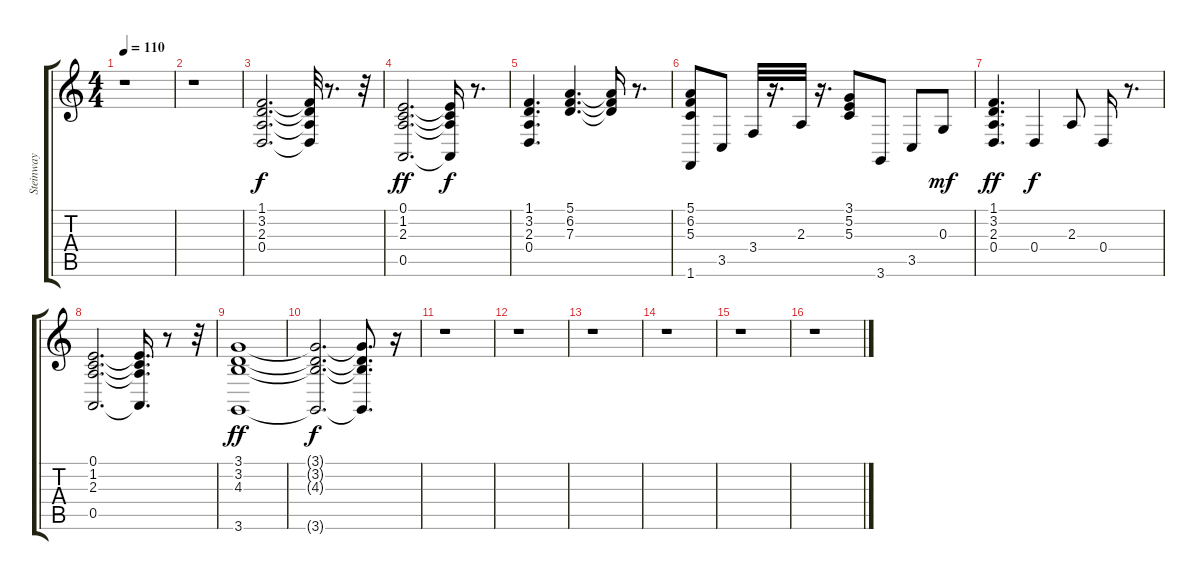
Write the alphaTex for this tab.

\track ("Steinway            " "Steinway  ") {instrument brightacousticpiano}
\staff {score tabs}
\tuning (E4 B3 G3 D3 A2 E2) {hide}
\ts (4 4)
\tempo 110
\clef g2
\ks c
r.1{dy f} |
r.1 |
(1.1 3.2 2.3 0.4).2{d} (1.1{t} 3.2{t} 2.3{t} 0.4{t}).32 r.8{d} r.32 |
(0.1 1.2 2.3 0.5).2{d dy ff} (0.1{t} 1.2{t} 2.3{t} 0.5{t}).16{dy f} r.8{d} |
(1.1 3.2 2.3 0.4).4{d} (5.1 6.2 7.3).4{d} (5.1{t} 6.2{t} 7.3{t}).16 r.8{d} |
(5.1 6.2 5.3 1.6).8 3.5.8 3.4.32 r.16{d} 2.3.32 r.16{d} (3.1 5.2 5.3).8 3.6.8 3.5.8 0.3.8{dy mf} |
(1.1 3.2 2.3 0.4).4{d dy ff} 0.4.4{dy f} 2.3.8 0.4.16 r.8{d} |
(0.1 1.2 2.3 0.5).2{d} (0.1{t} 1.2{t} 2.3{t} 0.5{t}).16{d} r.8 r.32 |
(3.1 3.2 4.3 3.6).1{dy ff} |
(3.1{t} 3.2{t} 4.3{t} 3.6{t}).2{d dy f} (3.1{t} 3.2{t} 4.3{t} 3.6{t}).8{d} r.16 |
r.1 |
r.1 |
r.1 |
r.1 |
r.1 |
r.1
